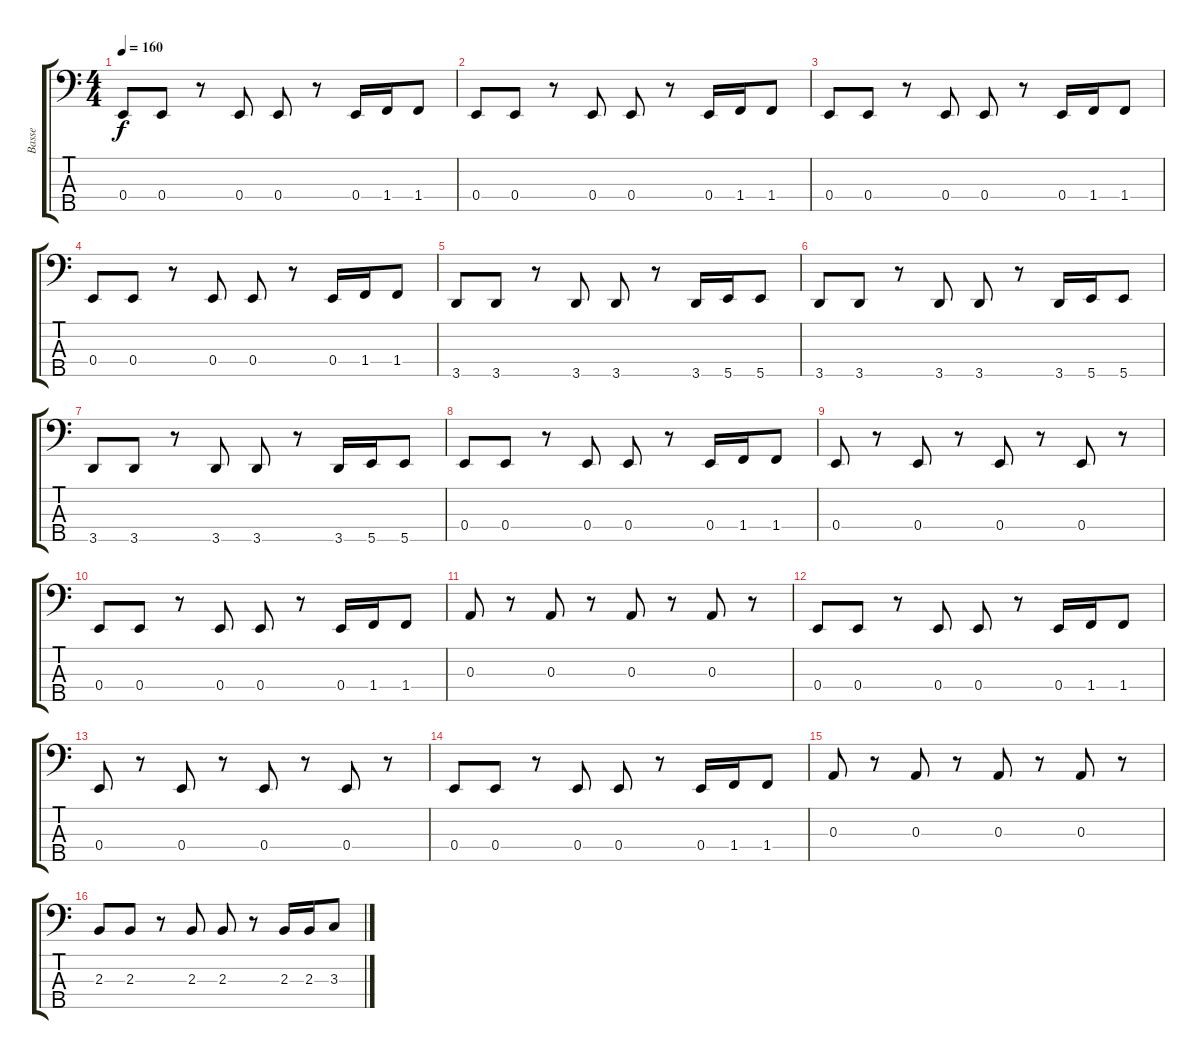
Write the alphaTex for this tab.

\track ("Basse" "Basse") {instrument electricbassfinger}
\staff {score tabs}
\tuning (G2 D2 A1 E1 B0) {hide}
\ts (4 4)
\tempo 160
\clef f4
\ks c
0.4.8{dy f} 0.4.8 r.8 0.4.8 0.4.8 r.8 0.4.16 1.4.16 1.4.8 |
0.4.8 0.4.8 r.8 0.4.8 0.4.8 r.8 0.4.16 1.4.16 1.4.8 |
0.4.8 0.4.8 r.8 0.4.8 0.4.8 r.8 0.4.16 1.4.16 1.4.8 |
0.4.8 0.4.8 r.8 0.4.8 0.4.8 r.8 0.4.16 1.4.16 1.4.8 |
3.5.8 3.5.8 r.8 3.5.8 3.5.8 r.8 3.5.16 5.5.16 5.5.8 |
3.5.8 3.5.8 r.8 3.5.8 3.5.8 r.8 3.5.16 5.5.16 5.5.8 |
3.5.8 3.5.8 r.8 3.5.8 3.5.8 r.8 3.5.16 5.5.16 5.5.8 |
0.4.8 0.4.8 r.8 0.4.8 0.4.8 r.8 0.4.16 1.4.16 1.4.8 |
0.4.8 r.8 0.4.8 r.8 0.4.8 r.8 0.4.8 r.8 |
0.4.8 0.4.8 r.8 0.4.8 0.4.8 r.8 0.4.16 1.4.16 1.4.8 |
0.3.8 r.8 0.3.8 r.8 0.3.8 r.8 0.3.8 r.8 |
0.4.8 0.4.8 r.8 0.4.8 0.4.8 r.8 0.4.16 1.4.16 1.4.8 |
0.4.8 r.8 0.4.8 r.8 0.4.8 r.8 0.4.8 r.8 |
0.4.8 0.4.8 r.8 0.4.8 0.4.8 r.8 0.4.16 1.4.16 1.4.8 |
0.3.8 r.8 0.3.8 r.8 0.3.8 r.8 0.3.8 r.8 |
2.3.8 2.3.8 r.8 2.3.8 2.3.8 r.8 2.3.16 2.3.16 3.3.8
